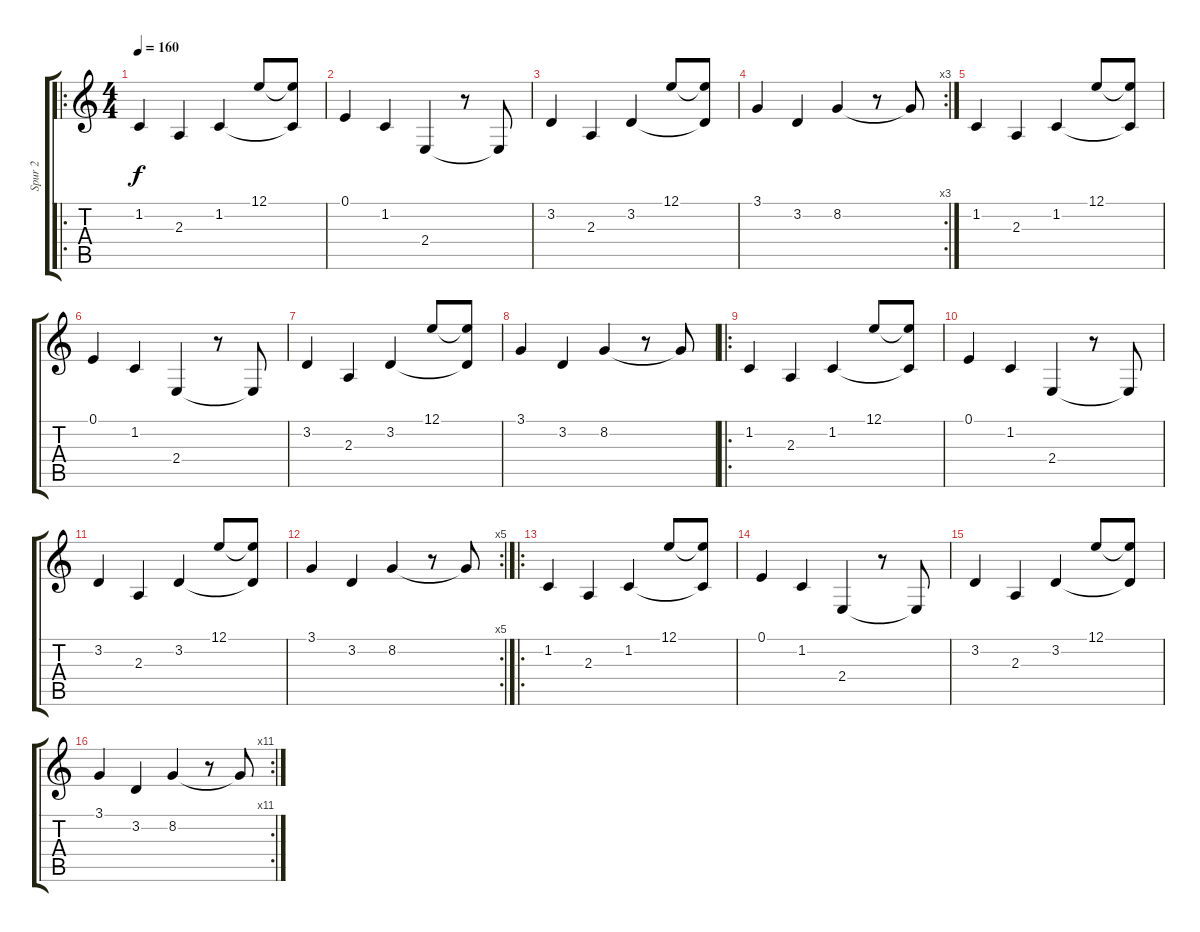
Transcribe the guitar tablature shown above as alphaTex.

\track ("Spur 2" "Spur 2") {instrument glockenspiel}
\staff {score tabs}
\tuning (E4 B3 G3 D3 A2 E2) {hide}
\ro
\ts (4 4)
\tempo 160
\clef g2
\ks c
1.2.4{dy f} 2.3.4 1.2.4 12.1.8 (12.1{t} 1.2{t}).8 |
0.1.4 1.2.4 2.4.4 r.8 2.4{t}.8 |
3.2.4 2.3.4 3.2.4 12.1.8 (12.1{t} 3.2{t}).8 |
\rc 3
3.1.4 3.2.4 8.2.4 r.8 8.2{t}.8 |
1.2.4 2.3.4 1.2.4 12.1.8 (12.1{t} 1.2{t}).8 |
0.1.4 1.2.4 2.4.4 r.8 2.4{t}.8 |
3.2.4 2.3.4 3.2.4 12.1.8 (12.1{t} 3.2{t}).8 |
3.1.4 3.2.4 8.2.4 r.8 8.2{t}.8 |
\ro
1.2.4 2.3.4 1.2.4 12.1.8 (12.1{t} 1.2{t}).8 |
0.1.4 1.2.4 2.4.4 r.8 2.4{t}.8 |
3.2.4 2.3.4 3.2.4 12.1.8 (12.1{t} 3.2{t}).8 |
\rc 5
3.1.4 3.2.4 8.2.4 r.8 8.2{t}.8 |
\ro
1.2.4 2.3.4 1.2.4 12.1.8 (12.1{t} 1.2{t}).8 |
0.1.4 1.2.4 2.4.4 r.8 2.4{t}.8 |
3.2.4 2.3.4 3.2.4 12.1.8 (12.1{t} 3.2{t}).8 |
\rc 11
3.1.4 3.2.4 8.2.4 r.8 8.2{t}.8
